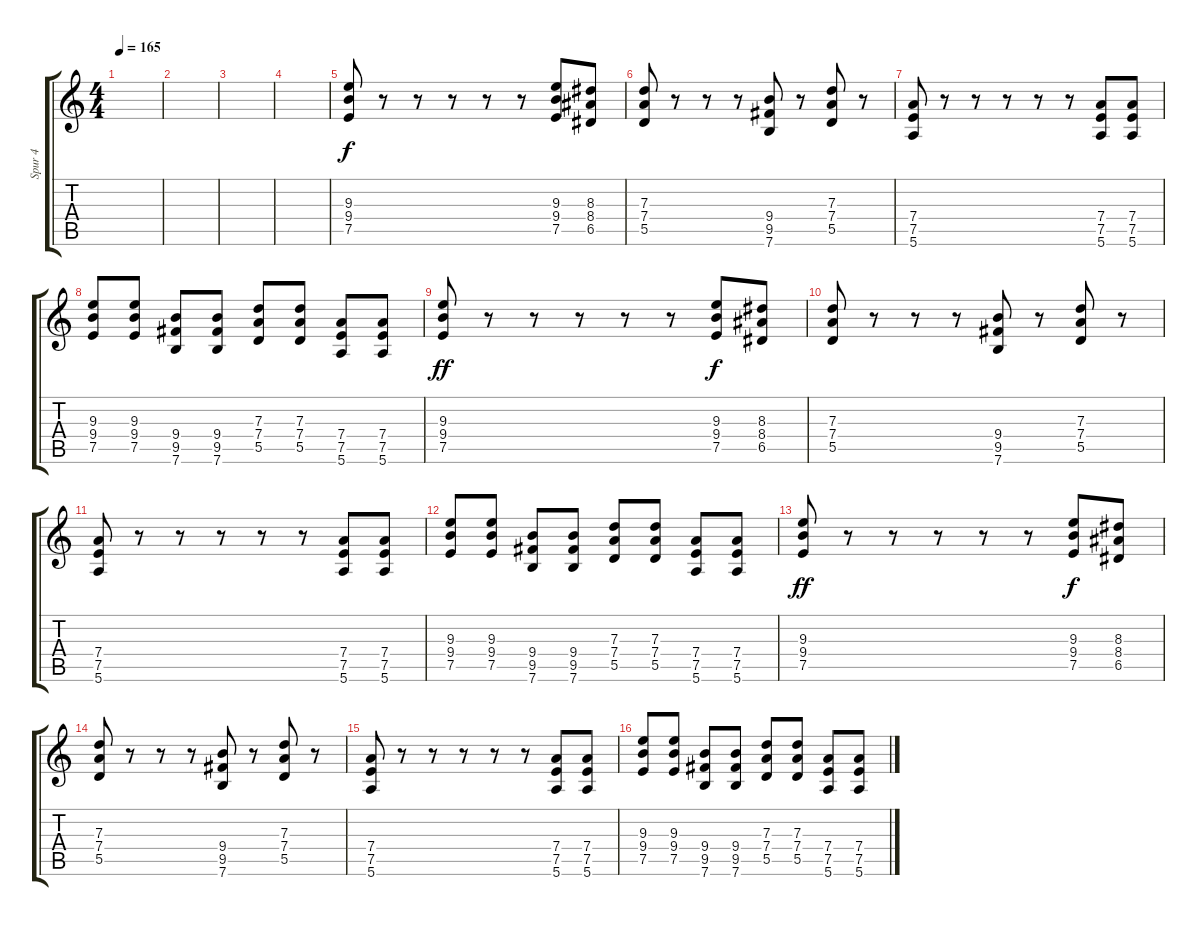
\track ("Spur 4" "Spur 4") {instrument electricguitarclean}
\staff {score tabs}
\tuning (E4 B3 G3 D3 A2 E2) {hide}
\ts (4 4)
\tempo 165
\clef g2
\ks c
|
|
|
|
(9.3 9.4 7.5).8 r.8 r.8 r.8 r.8 r.8 (9.3 9.4 7.5).8{dy f} (8.3 8.4 6.5).8 |
(7.3 7.4 5.5).8 r.8 r.8 r.8 (9.4 9.5 7.6).8 r.8 (7.3 7.4 5.5).8 r.8 |
(7.4 7.5 5.6).8 r.8 r.8 r.8 r.8 r.8 (7.4 7.5 5.6).8 (7.4 7.5 5.6).8 |
(9.3 9.4 7.5).8 (9.3 9.4 7.5).8 (9.4 9.5 7.6).8 (9.4 9.5 7.6).8 (7.3 7.4 5.5).8 (7.3 7.4 5.5).8 (7.4 7.5 5.6).8 (7.4 7.5 5.6).8 |
(9.3 9.4 7.5).8{dy ff} r.8 r.8 r.8 r.8 r.8 (9.3 9.4 7.5).8{dy f} (8.3 8.4 6.5).8 |
(7.3 7.4 5.5).8 r.8 r.8 r.8 (9.4 9.5 7.6).8 r.8 (7.3 7.4 5.5).8 r.8 |
(7.4 7.5 5.6).8 r.8 r.8 r.8 r.8 r.8 (7.4 7.5 5.6).8 (7.4 7.5 5.6).8 |
(9.3 9.4 7.5).8 (9.3 9.4 7.5).8 (9.4 9.5 7.6).8 (9.4 9.5 7.6).8 (7.3 7.4 5.5).8 (7.3 7.4 5.5).8 (7.4 7.5 5.6).8 (7.4 7.5 5.6).8 |
(9.3 9.4 7.5).8{dy ff} r.8 r.8 r.8 r.8 r.8 (9.3 9.4 7.5).8{dy f} (8.3 8.4 6.5).8 |
(7.3 7.4 5.5).8 r.8 r.8 r.8 (9.4 9.5 7.6).8 r.8 (7.3 7.4 5.5).8 r.8 |
(7.4 7.5 5.6).8 r.8 r.8 r.8 r.8 r.8 (7.4 7.5 5.6).8 (7.4 7.5 5.6).8 |
(9.3 9.4 7.5).8 (9.3 9.4 7.5).8 (9.4 9.5 7.6).8 (9.4 9.5 7.6).8 (7.3 7.4 5.5).8 (7.3 7.4 5.5).8 (7.4 7.5 5.6).8 (7.4 7.5 5.6).8
